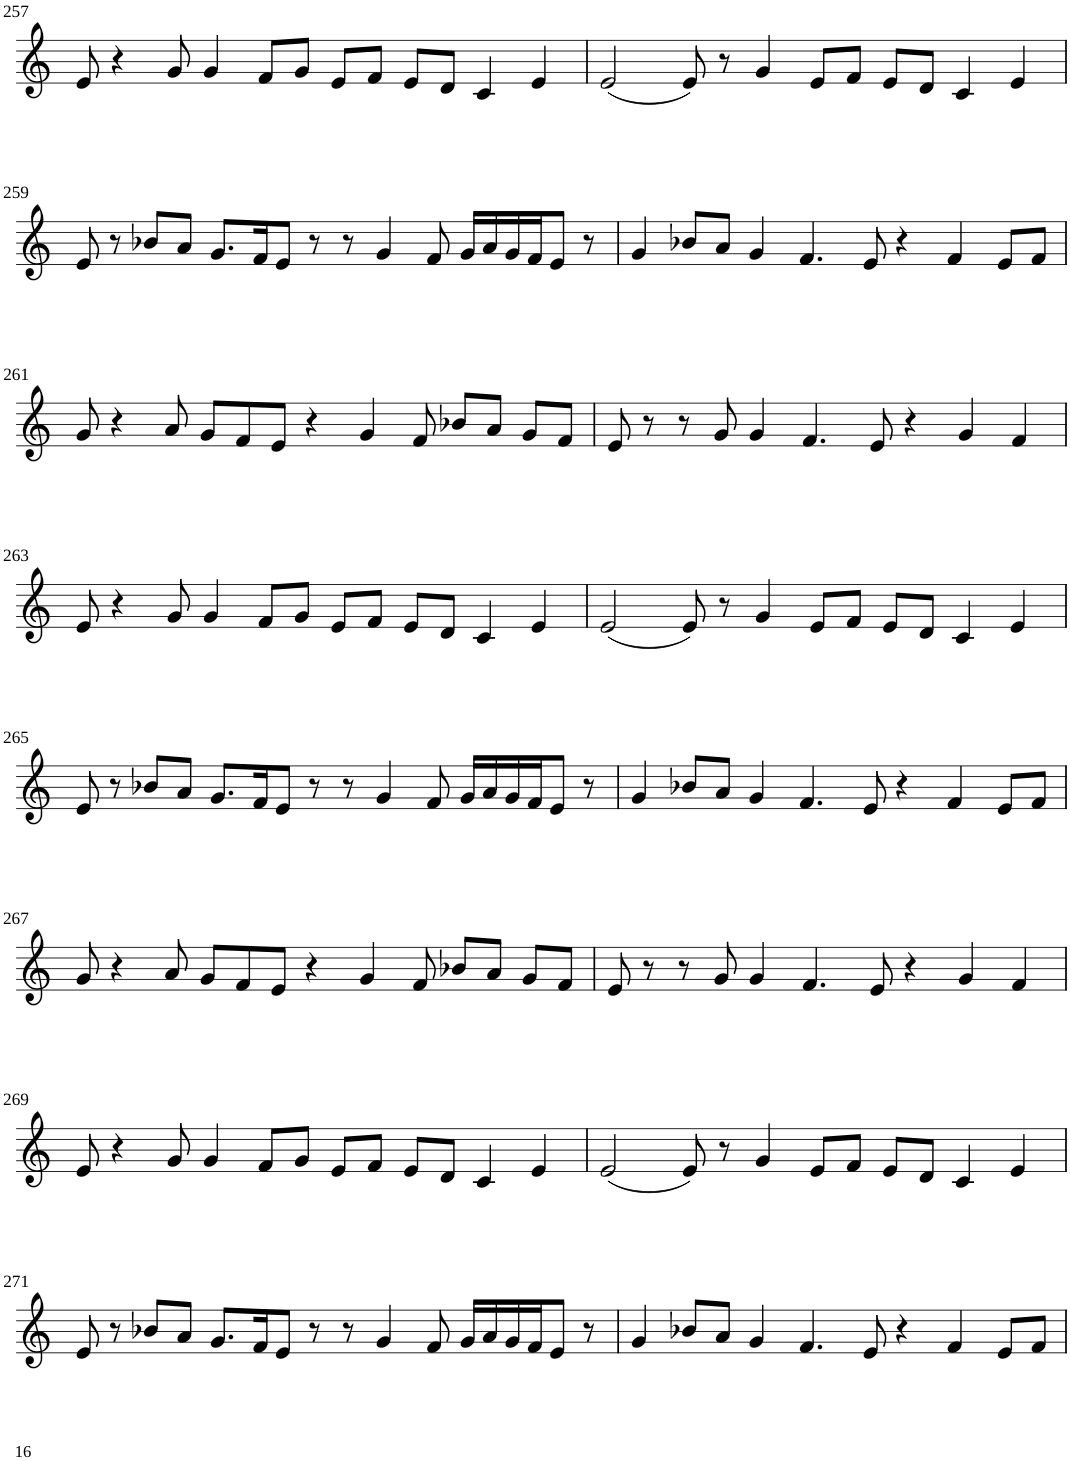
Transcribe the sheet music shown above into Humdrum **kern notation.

**kern
*part1
*staff1
*I"Violin
!!LO:PB:g=z
*clefG2
*k[]
*M8/4
=257
8e/
4r
8g/
4g/
8f/L
8g/J
8e/L
8f/J
8e/L
8d/J
4c/
4e/
=258
(2e/
8e/)
8r
4g/
8e/L
8f/J
8e/L
8d/J
4c/
4e/
!!LO:LB:g=z
=259
8e/
8r
8b-X/L
8a/J
8.g/L
16f/K
8e/J
8r
8r
4g/
8f/
16g/LL
16a/
16g/
16f/J
8e/J
8r
=260
4g/
8b-X/L
8a/J
4g/
4.f/
8e/
4r
4f/
8e/L
8f/J
!!LO:LB:g=z
=261
8g/
4r
8a/
8g/L
8f/
8e/J
4r
4g/
8f/
8b-X/L
8a/J
8g/L
8f/J
=262
8e/
8r
8r
8g/
4g/
4.f/
8e/
4r
4g/
4f/
!!LO:LB:g=z
=263
8e/
4r
8g/
4g/
8f/L
8g/J
8e/L
8f/J
8e/L
8d/J
4c/
4e/
=264
(2e/
8e/)
8r
4g/
8e/L
8f/J
8e/L
8d/J
4c/
4e/
!!LO:LB:g=z
=265
8e/
8r
8b-X/L
8a/J
8.g/L
16f/K
8e/J
8r
8r
4g/
8f/
16g/LL
16a/
16g/
16f/J
8e/J
8r
=266
4g/
8b-X/L
8a/J
4g/
4.f/
8e/
4r
4f/
8e/L
8f/J
!!LO:LB:g=z
=267
8g/
4r
8a/
8g/L
8f/
8e/J
4r
4g/
8f/
8b-X/L
8a/J
8g/L
8f/J
=268
8e/
8r
8r
8g/
4g/
4.f/
8e/
4r
4g/
4f/
!!LO:LB:g=z
=269
8e/
4r
8g/
4g/
8f/L
8g/J
8e/L
8f/J
8e/L
8d/J
4c/
4e/
=270
(2e/
8e/)
8r
4g/
8e/L
8f/J
8e/L
8d/J
4c/
4e/
!!LO:LB:g=z
=271
8e/
8r
8b-X/L
8a/J
8.g/L
16f/K
8e/J
8r
8r
4g/
8f/
16g/LL
16a/
16g/
16f/J
8e/J
8r
=272
4g/
8b-X/L
8a/J
4g/
4.f/
8e/
4r
4f/
8e/L
8f/J
=
*-
